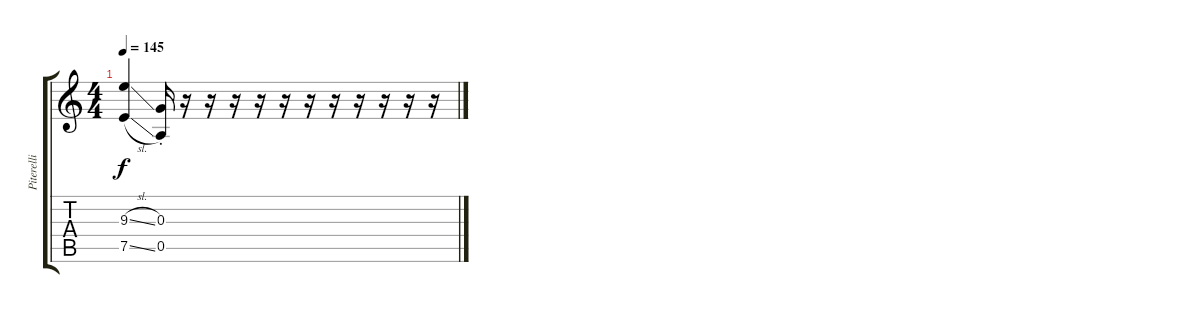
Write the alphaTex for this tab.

\track ("Piterelli" "Piterelli") {instrument distortionguitar}
\staff {score tabs}
\tuning (E4 B3 G3 D3 A2 E2) {hide}
\ts (4 4)
\tempo 145
\clef g2
\ks c
(9.3{sl} 7.5{sl}).4{dy f} (0.3{st} 0.5{st}).16 r.16 r.16 r.16 r.16 r.16 r.16 r.16 r.16 r.16 r.16 r.16
